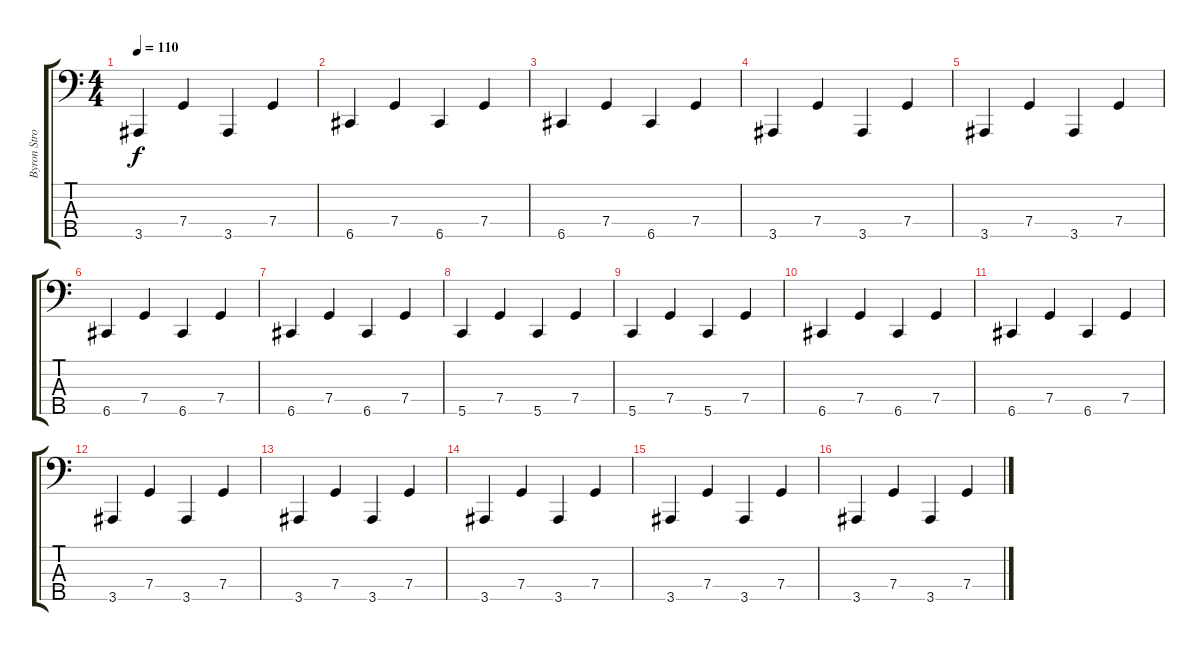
\track ("Byron Stroud" "Byron Stro") {instrument electricbasspick}
\staff {score tabs}
\tuning (G2 C2 G1 C1 G0) {hide}
\ts (4 4)
\tempo 110
\clef f4
\ks c
3.5.4{dy f} 7.4.4 3.5.4 7.4.4 |
6.5.4 7.4.4 6.5.4 7.4.4 |
6.5.4 7.4.4 6.5.4 7.4.4 |
3.5.4 7.4.4 3.5.4 7.4.4 |
3.5.4 7.4.4 3.5.4 7.4.4 |
6.5.4 7.4.4 6.5.4 7.4.4 |
6.5.4 7.4.4 6.5.4 7.4.4 |
5.5.4 7.4.4 5.5.4 7.4.4 |
5.5.4 7.4.4 5.5.4 7.4.4 |
6.5.4 7.4.4 6.5.4 7.4.4 |
6.5.4 7.4.4 6.5.4 7.4.4 |
3.5.4 7.4.4 3.5.4 7.4.4 |
3.5.4 7.4.4 3.5.4 7.4.4 |
3.5.4 7.4.4 3.5.4 7.4.4 |
3.5.4 7.4.4 3.5.4 7.4.4 |
3.5.4 7.4.4 3.5.4 7.4.4
